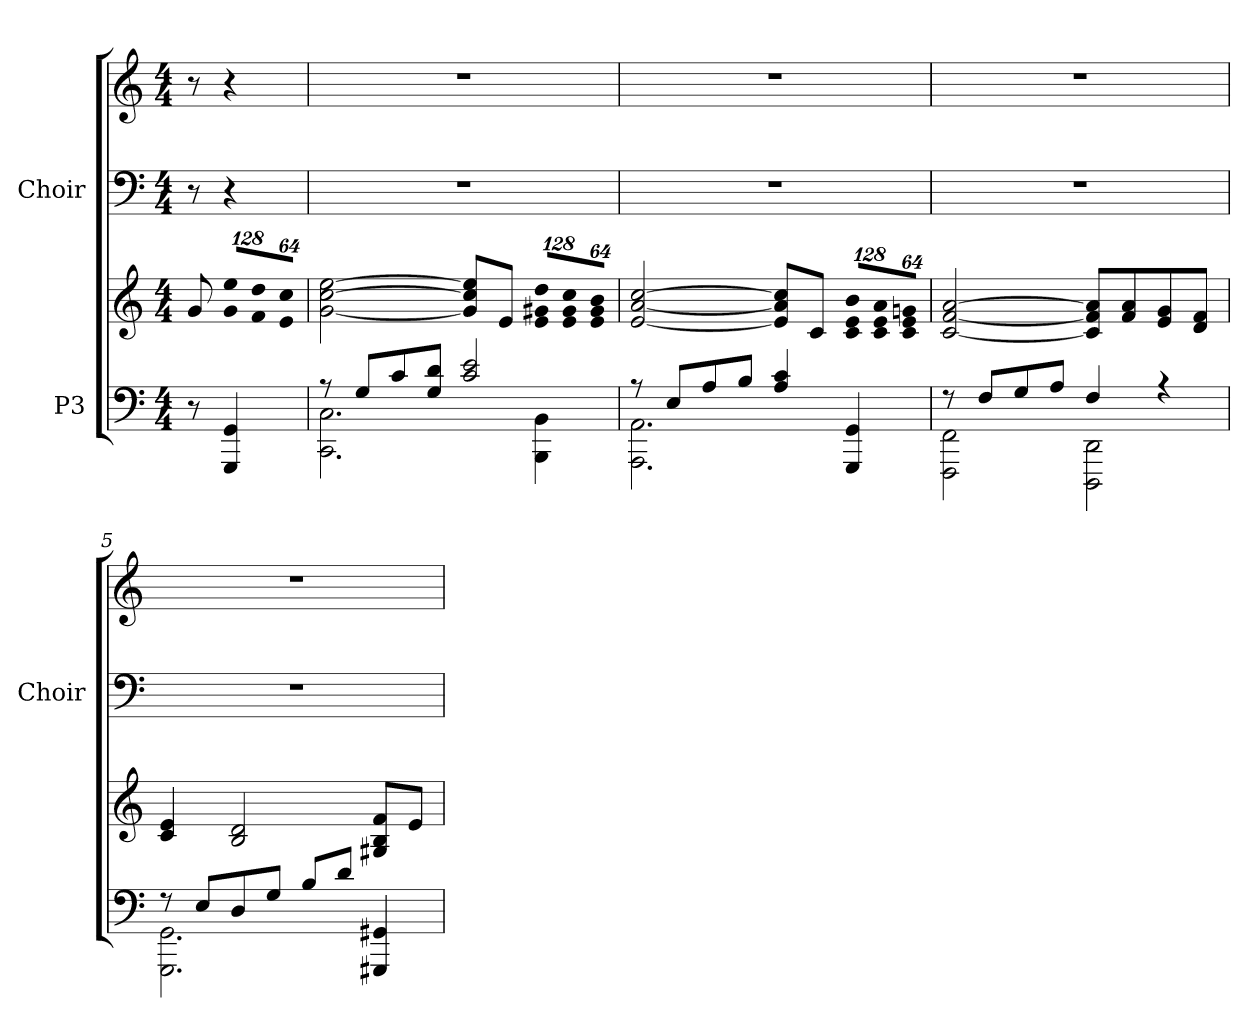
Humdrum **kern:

**kern	**kern	**kern	**kern
*part2	*part2	*part1	*part1
*staff4	*staff3	*staff2	*staff1
*I"P3	*	*I"Choir	*
*	*	*I'Choir	*
!!LO:PB:g=z
*clefF4	*clefG2	*clefF4	*clefG2
*k[]	*k[]	*k[]	*k[]
*C:	*C:	*C:	*C:
*M4/4	*M4/4	*M4/4	*M4/4
*MM60	*MM60	*MM60	*MM60
=1	=1	=1	=1
8r	8gi/	8r	8r
*	*Xbrackettup	*	*
!	!LO:N:vis=8	!	!
4GGGi/ 4GGi	1024%85gi/ 1024%85eeiL	4r	4r
!	!LO:N:vis=8	!	!
.	1024%85fi/ 1024%85ddi	.	.
!	!LO:N:vis=8	!	!
.	512%43ei/ 512%43cciJ	.	.
=2	=2	=2	=2
*^	*	*	*
8r	2.CCi\ 2.Ci	[<2gi\ [>2cci [>2eei	1r	1r
8Gi/L	.	.	.	.
8ci/	.	.	.	.
8Gi/ 8diJ	.	.	.	.
2ci/ 2ei	.	8gi/] 8cci] 8eei]L	.	.
.	.	8ei/J	.	.
!	!	!LO:N:vis=8	!	!
.	4BBBi\ 4BBi	1024%85ei/ 1024%85g#Xi 1024%85ddiL	.	.
!	!	!LO:N:vis=8	!	!
.	.	1024%85ei/ 1024%85g#i 1024%85cci	.	.
!	!	!LO:N:vis=8	!	!
.	.	512%43ei/ 512%43g#i 512%43biJ	.	.
=3	=3	=3	=3	=3
8r	2.AAAi\ 2.AAi	[<2ei/ [<2ai [>2cci	1r	1r
8Ei/L	.	.	.	.
8Ai/	.	.	.	.
8Bi/J	.	.	.	.
4Ai/ 4ci	.	8ei/] 8ai] 8cci]L	.	.
.	.	8ci/J	.	.
!	!	!LO:N:vis=8	!	!
4GGGi/ 4GGi	4ryy	1024%85ci/ 1024%85ei 1024%85biL	.	.
!	!	!LO:N:vis=8	!	!
.	.	1024%85ci/ 1024%85ei 1024%85ai	.	.
!	!	!LO:N:vis=8	!	!
.	.	512%43ci/ 512%43ei 512%43gniJ	.	.
=4	=4	=4	=4	=4
8r	2FFFi\ 2FFi	[<2ci/ [<2fi [>2ai	1r	1r
8Fi/L	.	.	.	.
8Gi/	.	.	.	.
8Ai/J	.	.	.	.
4Fi/	2DDDi\ 2DDi	8ci/] 8fi] 8ai]L	.	.
.	.	8fi/ 8ai	.	.
4r	.	8ei/ 8gi	.	.
.	.	8di/ 8fiJ	.	.
=5	=5	=5	=5	=5
8r	2.GGGi\ 2.GGi	4ci/ 4ei	1r	1r
8Ei/L	.	.	.	.
8Di/	.	2Bi/ 2di	.	.
8Gi/J	.	.	.	.
8Bi/L	.	.	.	.
8di/J	.	.	.	.
4GGG#Xi/ 4GG#Xi	4ryy	8G#Xi/ 8Bi 8fiL	.	.
.	.	8ei/J	.	.
*v	*v	*	*	*
=	=	=	=
*-	*-	*-	*-
